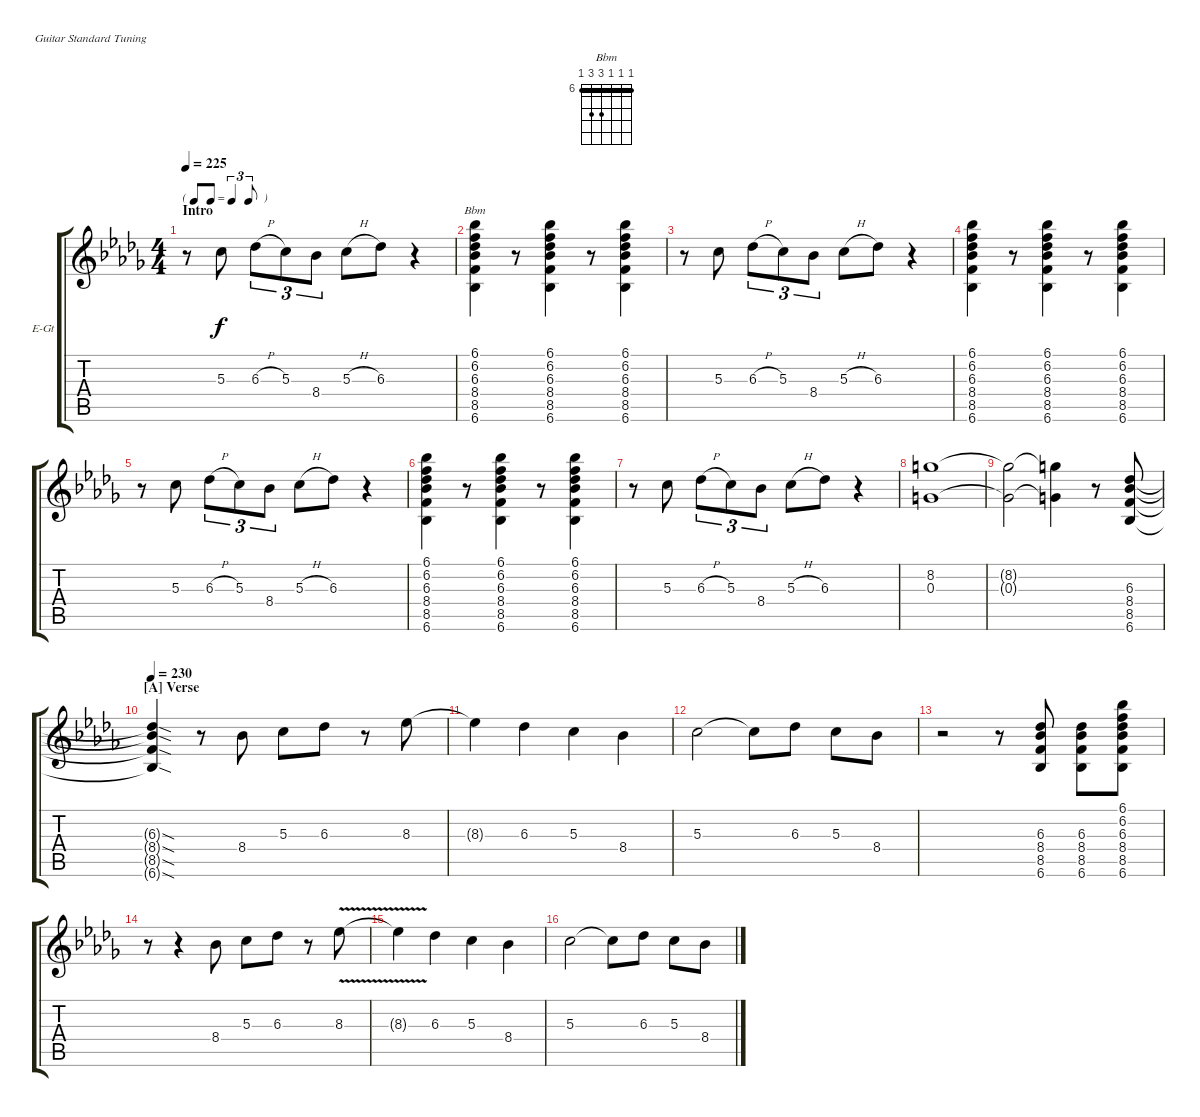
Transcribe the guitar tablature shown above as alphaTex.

\defaultSystemsLayout 4
\bracketExtendMode groupsimilarinstruments
\firstSystemTrackNameOrientation horizontal
\otherSystemsTrackNameOrientation horizontal
\track ("Electric Guitar" "E-Gt") {multiBarRest instrument overdrivenguitar}
\staff {score tabs}
\tuning (E4 B3 G3 D3 A2 E2)
\chord ("Bbm" 6 6 6 8 8 6) {firstfret 6 barre (6 6 6)}
\ts (4 4)
\tf triplet8th
\section ("" "Intro")
\tempo 225
\clef g2
\ks bbminor
r.8{dy f instrument overdrivenguitar} 5.3.8 6.3{h}.8{tu (3 2)} 5.3.8{tu (3 2)} 8.4.8{tu (3 2)} 5.3{h}.8 6.3.8 r.4 |
(6.6 8.5 8.4 6.3 6.2 6.1).4{ch "Bbm"} r.8 (6.6 8.5 8.4 6.3 6.2 6.1).4 r.8 (6.6 8.5 8.4 6.3 6.2 6.1).4 |
r.8 5.3.8 6.3{h}.8{tu (3 2)} 5.3.8{tu (3 2)} 8.4.8{tu (3 2)} 5.3{h}.8 6.3.8 r.4 |
(6.6 8.5 8.4 6.3 6.2 6.1).4 r.8 (6.6 8.5 8.4 6.3 6.2 6.1).4 r.8 (6.6 8.5 8.4 6.3 6.2 6.1).4 |
r.8 5.3.8 6.3{h}.8{tu (3 2)} 5.3.8{tu (3 2)} 8.4.8{tu (3 2)} 5.3{h}.8 6.3.8 r.4 |
(6.6 8.5 8.4 6.3 6.2 6.1).4 r.8 (6.6 8.5 8.4 6.3 6.2 6.1).4 r.8 (6.6 8.5 8.4 6.3 6.2 6.1).4 |
r.8 5.3.8 6.3{h}.8{tu (3 2)} 5.3.8{tu (3 2)} 8.4.8{tu (3 2)} 5.3{h}.8 6.3.8 r.4 |
(0.3 8.2).1 |
(0.3{t} 8.2{t}).2 (8.2{t} 0.3{t}).4 r.8 (8.5 8.4 6.3 6.6).8 |
\section ("A" "Verse")
\tempo 230
(8.5{sod t} 8.4{sod t} 6.3{sod t} 6.6{sod t}).4 r.8 8.4.8 5.3.8 6.3.8 r.8 8.3.8 |
8.3{t}.4 6.3.4 5.3.4 8.4.4 |
5.3.2 5.3{t}.8 6.3.8 5.3.8 8.4.8 |
r.2 r.8 (6.6 8.5 8.4 6.3).8 (6.6 8.5 8.4 6.3).8 (8.4 6.3 6.2 6.1 6.6 8.5).8 |
r.8 r.4 8.4.8 5.3.8 6.3.8 r.8 8.3{v}.8 |
8.3{v t}.4 6.3.4 5.3.4 8.4.4 |
5.3.2 5.3{t}.8 6.3.8 5.3.8 8.4.8
